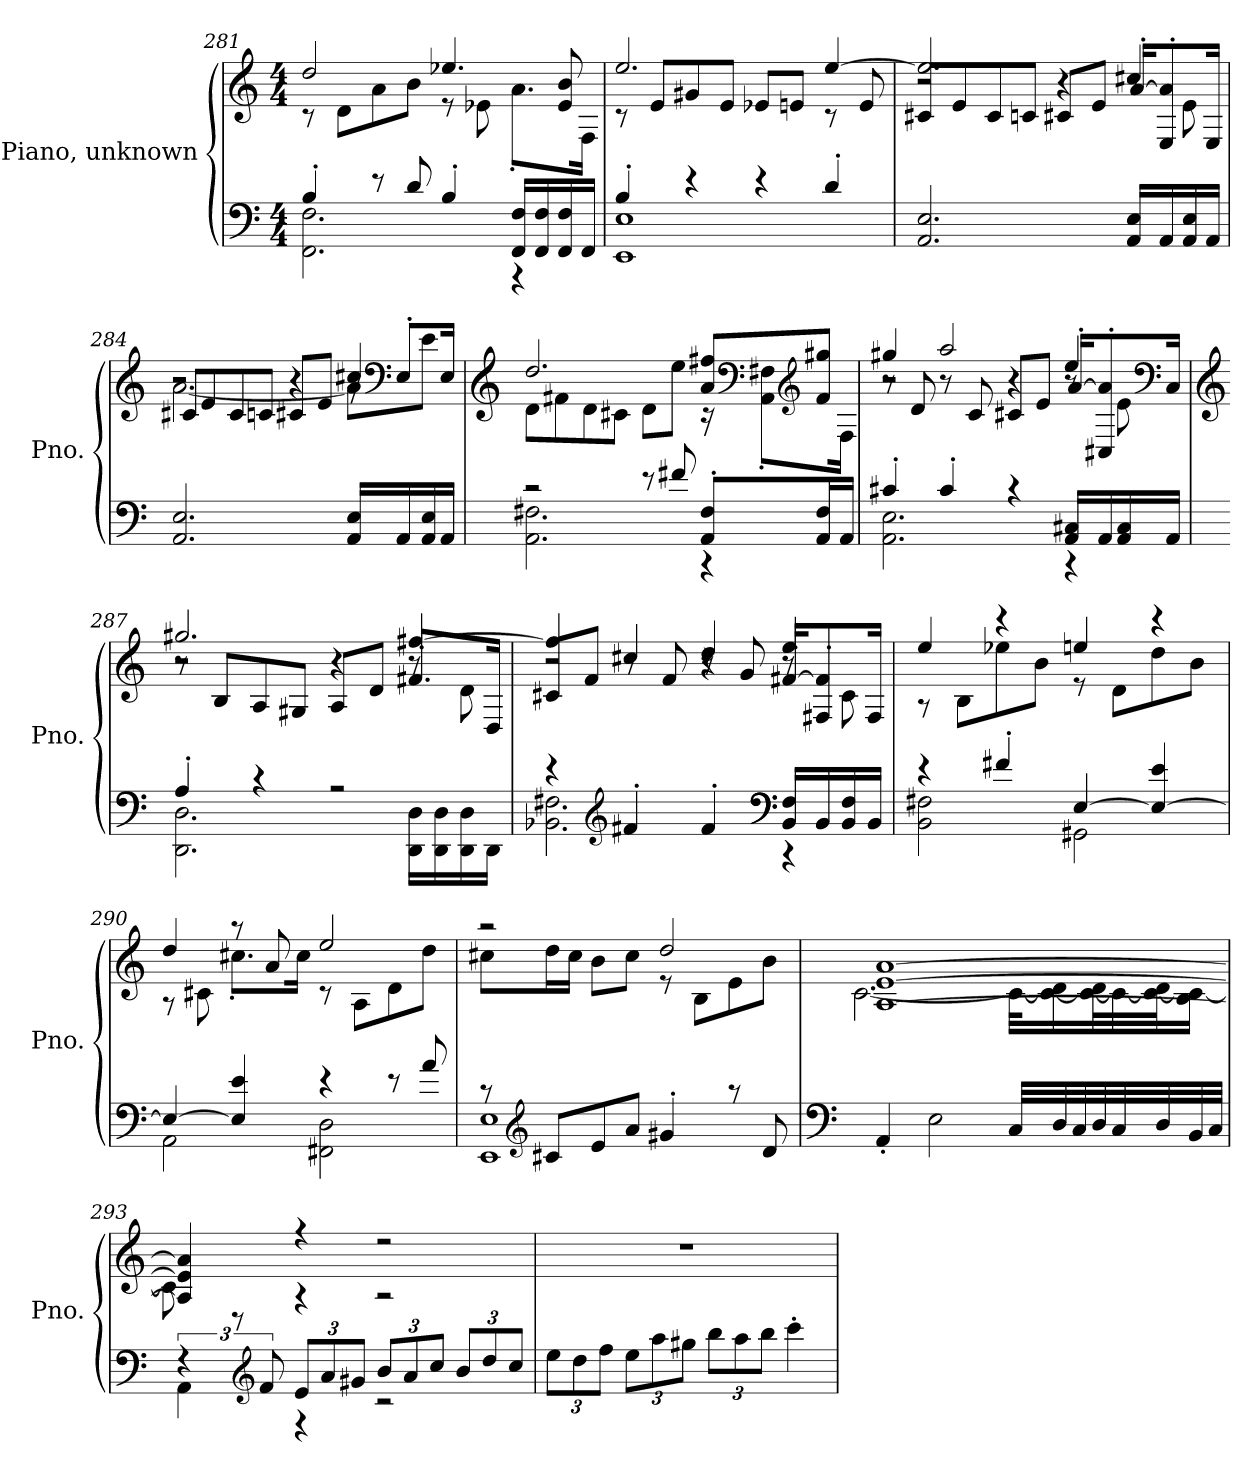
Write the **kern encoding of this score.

**kern	**kern
*part1	*part1
*staff2	*staff1
*I"Piano, unknown	*
*I'Pno.	*
*clefF4	*clefG2
*k[]	*k[]
*M4/4	*M4/4
=281	=281
*^	*^
4B'/	2.FF\ 2.F\	2dd/	8r
.	.	.	8d\L
8r	.	.	8a\
8d/	.	.	8b\J
4B'/	.	4.ee-X/	8r
.	.	.	8e-X\
16FF/ 16F/LL	4r	.	8.a'\L
16FF/ 16F/	.	.	.
16FF/ 16F/	.	8e-/ 8b/	.
16FF/JJ	.	.	16F\Jk
!!LO:LB:g=z	!!
=282	=282	=282	=282
4B'/	1EE 1E	2.ee/	8r
.	.	.	8e/L
4r	.	.	8g#X/
.	.	.	8e/J
4r	.	.	8e-X/L
.	.	.	8en/J
4d'/	.	[4ee/	8r
.	.	.	8e/
*v	*v	*	*
=283	=283	=283
*	*	*^
2.AA/ 2.E/	2.ee/]	2r	8c#X/L
.	.	.	8e/
.	.	.	8c#/
.	.	.	8cn/J
.	.	4r	8c#X/L
.	.	.	8e/J
16AA/ 16E/LL	4cc#X/	8r	[16a'/KL
16AA/	.	.	8E/' 8a/]'
16AA/ 16E/	.	8e\	.
16AA/JJ	.	.	16E/Jk
=284	=284	=284	=284
2.AA/ 2.E/	2r	[2.a\	8c#X/L
.	.	.	8e/
.	.	.	8c#/
.	.	.	8cn/J
.	4r	.	8c#X/L
.	.	.	8e/J
16AA/ 16E/LL	4cc#X/	8a\L]	16r
*	*clefF4	*	*
16AA/	.	.	8E'/L
16AA/ 16E/	.	8e\J	.
16AA/JJ	.	.	16E/Jk
*	*v	*v	*v
!!LO:LB:g=z
=285	=285
*	*clefG2
*^	*^
2r	2.AA\ 2.F#X\	2.dd/	8d\L
.	.	.	8f#X\
.	.	.	8d\
.	.	.	8c#X\J
8r	.	.	8d\L
8f#X/	.	.	8ee\J
8AA/' 8F#/'L	4r	8a/ 8ff#X/L	16r
*	*	*clefF4	*
.	.	.	8AA\' 8F#X\'L
*	*	*clefG2	*
16AA/ 16F#/L	.	8f#/ 8gg#X/J	.
16AA/JJ	.	.	16F#\Jk
=286	=286	=286	=286
*	*	*	*^
4c#X'/	2.AA\ 2.E\	4gg#X/	2r	8r
.	.	.	.	8d/
4c#'/	.	2aa/	.	8r
.	.	.	.	8c/
4r	.	.	4r	8c#X/L
.	.	.	.	8e/J
16AA/ 16C#X/LL	4r	4ee/	8r	[16a'/KL
16AA/	.	.	.	8C#X/' 8a/]'
16AA/ 16C#/	.	.	8e\	.
*	*	*clefF4	*	*
16AA/JJ	.	.	.	16C#/Jk
!!LO:LB:g=z	!!	!!
=287	=287	=287	=287	=287
*	*	*clefG2	*	*
4A'/	2.DD\ 2.D\	2.gg#X/	2r	8r
.	.	.	.	8B/L
4r	.	.	.	8A/
.	.	.	.	8G#X/J
2r	.	.	4r	8A/L
.	.	.	.	8d/J
.	16DD\ 16D\LL	[4ff#X/	8r	8.f#X'/L
.	16DD\ 16D\	.	.	.
.	16DD\ 16D\	.	8d\	.
.	16DD\JJ	.	.	16D/Jk
=288	=288	=288	=288	=288
4r	2.BB-X\ 2.F#X\	4ff#/]	2r	8c#X/L
.	.	.	.	8f/J
*clefG2	*	*	*	*
4f#X'/	.	4cc#X/	.	8r
.	.	.	.	8f/
4f#'/	.	4dd/	4r	8r
.	.	.	.	8g/
*clefF4	*	*	*	*
16BB-/ 16F#/LL	4r	4ee/	8r	[16f#X'/KL
16BB-/	.	.	.	8F#X/' 8f#/]'
16BB-/ 16F#/	.	.	8c#\	.
16BB-/JJ	.	.	.	16F#/Jk
*	*	*	*v	*v
=289	=289	=289	=289
4r	2BB\ 2F#X\	4ee/	8r
.	.	.	8B\L
4f#X'/	.	4r	8ee-X\
.	.	.	8b\J
[4E/	2GG#X\	4een/	8r
.	.	.	8d\L
4E/_ 4e/	.	4r	8dd\
.	.	.	8b\J
!!LO:LB:g=z	!!
=290	=290	=290	=290
4E/_	2AA\	4dd/	8r
.	.	.	8c#X\
4E/] 4e/	.	8r	8.cc#X'\L
.	.	8a/	.
.	.	.	16cc#\Jk
4r	2FF#X\ 2D\	2ee/	8r
.	.	.	8A\L
8r	.	.	8d\
8a/	.	.	8dd\J
=291	=291	=291	=291
8r	1EE 1E	2r	8cc#X\L
*clefG2	*	*	*
8c#X/L	.	.	16dd\L
.	.	.	16cc#\JJ
8e/	.	.	8b\L
8a/J	.	.	8cc#\J
4g#X'/	.	2dd/	8r
.	.	.	8B\L
8r	.	.	8e\
8d/	.	.	8b\J
*v	*v	*	*
=292	=292	=292
*clefF4	*	*
4AA'/	[1A [1e [1a	[2.c\
2E\	.	.
32C/LLL	.	32c\KLL_
32D/	.	16c\_ 16d\
32C/	.	.
32D/	.	32c\_ 32d\L
32C/	.	32c\_
32D/	.	32c\_ 32d\J
32BB/	.	16B\ 16c\_JJ
32C/JJJ	.	.
!!LO:LB:g=z	!!
=293	=293	=293
*^	*	*
6r	4AA\	4A/] 4e/] 4a/]	8c\]
.	.	.	8r
*clefG2	*	*	*
12f/	.	.	.
*Xbrackettup	*	*	*
12e/L	4r	4r	4r
12a/	.	.	.
12g#X/J	.	.	.
12b/L	2r	2r	2r
12a/	.	.	.
12cc/J	.	.	.
12b/L	.	.	.
12dd/	.	.	.
12cc/J	.	.	.
*v	*v	*	*
*	*v	*v
=294	=294
12ee\L	1r
12dd\	.
12ff\J	.
12ee\L	.
12aa\	.
12gg#X\J	.
12bb\L	.
12aa\	.
12bb\J	.
4ccc'\	.
=	=
*-	*-
